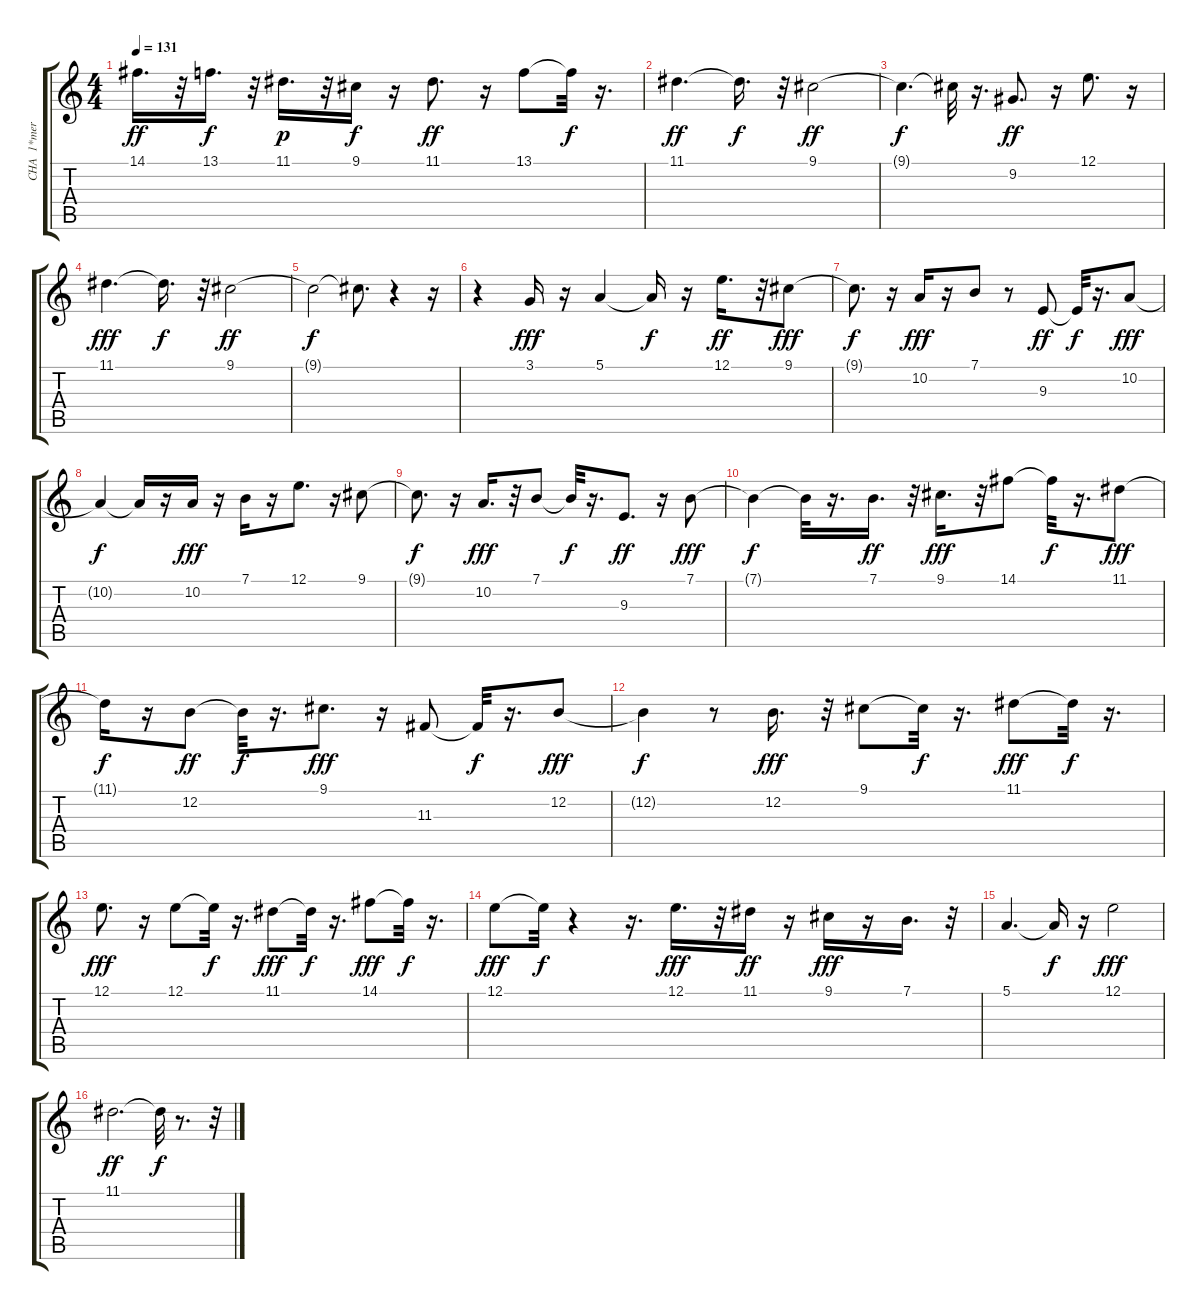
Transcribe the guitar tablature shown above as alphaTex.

\track ("CHA  1*merged" "CHA  1*mer") {instrument lead8bassandlead}
\staff {score tabs}
\tuning (E4 B3 G3 D3 A2 E2) {hide}
\ts (4 4)
\tempo 131
\clef g2
\ks c
14.1.16{d dy ff} r.32 13.1.16{d dy f} r.32 11.1.16{d dy p} r.32 9.1.16{dy f} r.16 11.1.8{d dy ff} r.16 13.1.8 13.1{t}.32{dy f} r.16{d} |
11.1.4{d dy ff} 11.1{t}.16{d dy f} r.32 9.1.2{dy ff} |
9.1{t}.4{d dy f} 9.1{t}.32 r.16{d} 9.2.8{d dy ff} r.16 12.1.8{d} r.16 |
11.1.4{d dy fff} 11.1{t}.16{d dy f} r.32 9.1.2{dy ff} |
9.1{t}.2{dy f} 9.1{t}.8{d} r.4 r.16 |
r.4 3.1.16{dy fff} r.16 5.1.4 5.1{t}.16{dy f} r.16 12.1.16{d dy ff} r.32 9.1.8{dy fff} |
9.1{t}.8{d dy f} r.16 10.2.16{dy fff} r.16 7.1.8 r.8 9.3.8{dy ff} 9.3{t}.32{dy f} r.16{d} 10.2.8{dy fff} |
10.2{t}.4{dy f} 10.2{t}.16 r.16 10.2.16{dy fff} r.16 7.1.16 r.16 12.1.8{d} r.16 9.1.8 |
9.1{t}.8{d dy f} r.16 10.2.16{d dy fff} r.32 7.1.8 7.1{t}.32{dy f} r.16{d} 9.3.8{d dy ff} r.16 7.1.8{dy fff} |
7.1{t}.4{dy f} 7.1{t}.32 r.16{d} 7.1.16{d dy ff} r.32 9.1.16{d dy fff} r.32 14.1.8 14.1{t}.32{dy f} r.16{d} 11.1.8{dy fff} |
11.1{t}.16{dy f} r.16 12.2.8{dy ff} 12.2{t}.32{dy f} r.16{d} 9.1.8{d dy fff} r.16 11.3.8 11.3{t}.32{dy f} r.16{d} 12.2.8{dy fff} |
12.2{t}.4{dy f} r.8 12.2.16{d dy fff} r.32 9.1.8 9.1{t}.32{dy f} r.16{d} 11.1.8{dy fff} 11.1{t}.32{dy f} r.16{d} |
12.1.8{d dy fff} r.16 12.1.8 12.1{t}.32{dy f} r.16{d} 11.1.8{dy fff} 11.1{t}.32{dy f} r.16{d} 14.1.8{dy fff} 14.1{t}.32{dy f} r.16{d} |
12.1.8{dy fff} 12.1{t}.32{dy f} r.4 r.16{d} 12.1.16{d dy fff} r.32 11.1.16{dy ff} r.16 9.1.16{dy fff} r.16 7.1.16{d} r.32 |
5.1.4{d} 5.1{t}.16{dy f} r.16 12.1.2{dy fff} |
11.1.2{d dy ff} 11.1{t}.32{dy f} r.8{d} r.32
